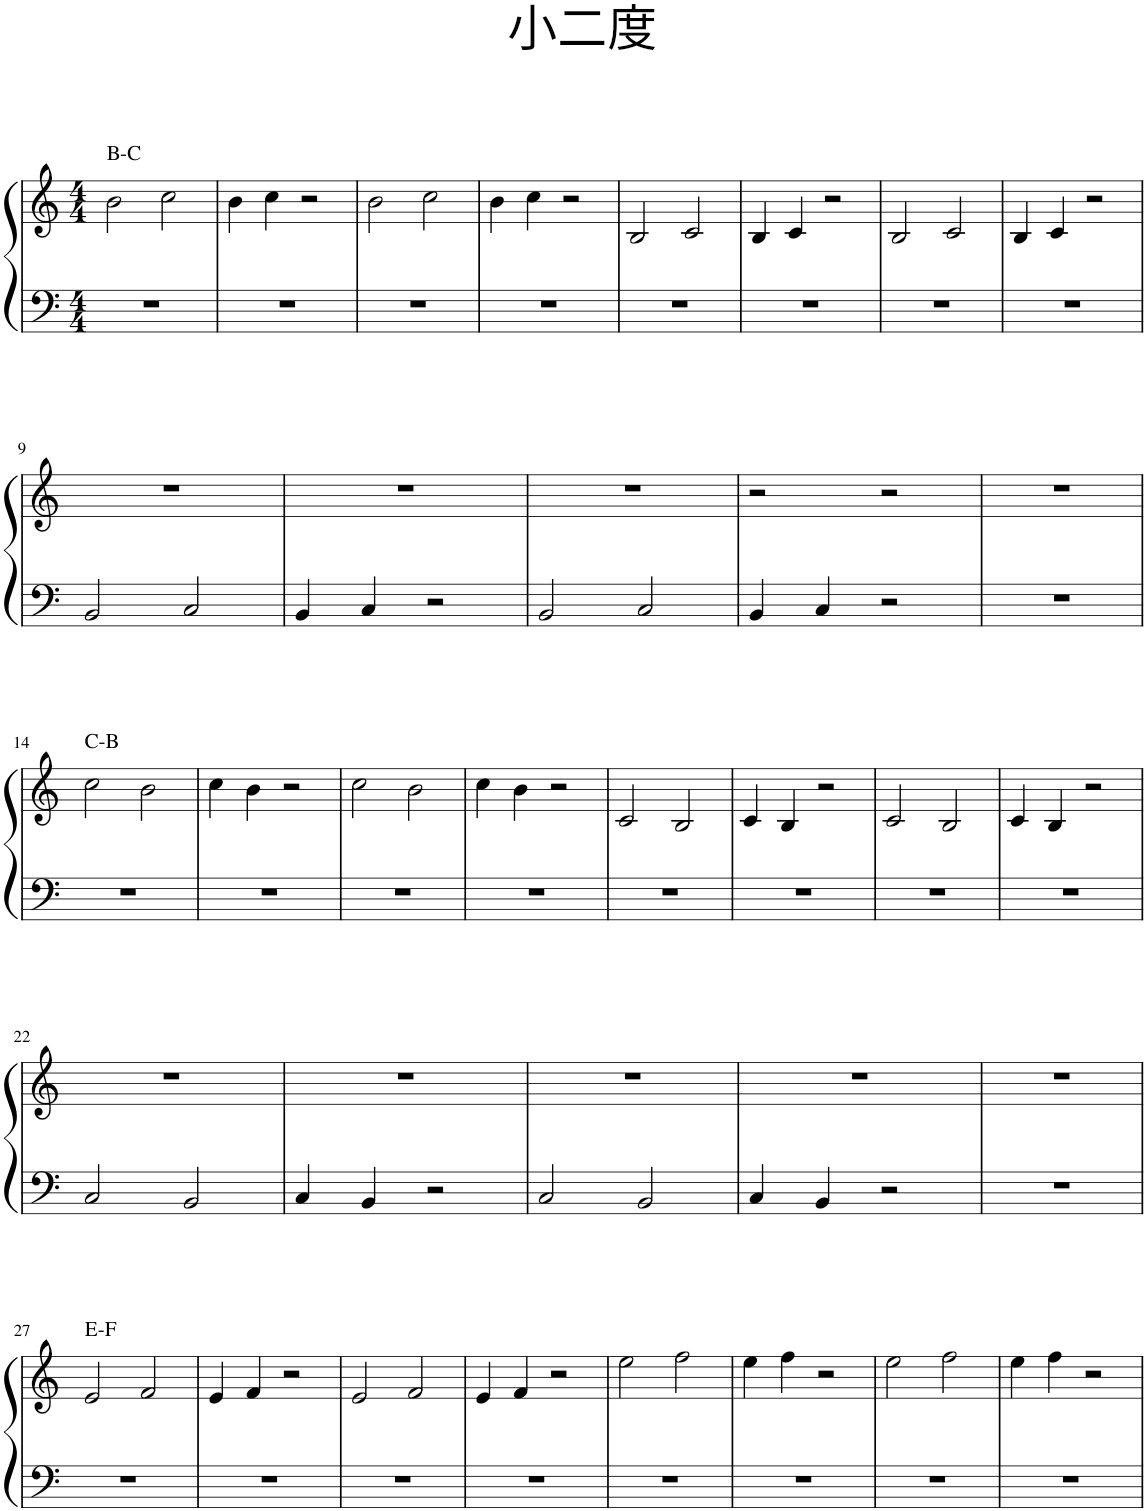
**kern	**kern
*part1	*part1
*staff2	*staff1
*I"钢琴	*
*clefF4	*clefG2
*k[]	*k[]
*M4/4	*M4/4
=1	=1
!	!LO:TX:a:t=B-C
1r	2b\
.	2cc\
=2	=2
1r	4b\
.	4cc\
.	2r
=3	=3
1r	2b\
.	2cc\
=4	=4
1r	4b\
.	4cc\
.	2r
=5	=5
1r	2B/
.	2c/
=6	=6
1r	4B/
.	4c/
.	2r
=7	=7
1r	2B/
.	2c/
=8	=8
1r	4B/
.	4c/
.	2r
!!LO:LB:g=z
=9	=9
2BB/	1r
2C/	.
=10	=10
4BB/	1r
4C/	.
2r	.
=11	=11
2BB/	1r
2C/	.
=12	=12
4BB/	2r
4C/	.
2r	2r
=13	=13
1r	1r
!!LO:LB:g=z
=14	=14
!	!LO:TX:a:t=C-B
1r	2cc\
.	2b\
=15	=15
1r	4cc\
.	4b\
.	2r
=16	=16
1r	2cc\
.	2b\
=17	=17
1r	4cc\
.	4b\
.	2r
=18	=18
1r	2c/
.	2B/
=19	=19
1r	4c/
.	4B/
.	2r
=20	=20
1r	2c/
.	2B/
=21	=21
1r	4c/
.	4B/
.	2r
!!LO:LB:g=z
=22	=22
2C/	1r
2BB/	.
=23	=23
4C/	1r
4BB/	.
2r	.
=24	=24
2C/	1r
2BB/	.
=25	=25
4C/	1r
4BB/	.
2r	.
=26	=26
1r	1r
!!LO:LB:g=z
=27	=27
!	!LO:TX:a:t=E-F
1r	2e/
.	2f/
=28	=28
1r	4e/
.	4f/
.	2r
=29	=29
1r	2e/
.	2f/
=30	=30
1r	4e/
.	4f/
.	2r
=31	=31
1r	2ee\
.	2ff\
=32	=32
1r	4ee\
.	4ff\
.	2r
=33	=33
1r	2ee\
.	2ff\
=34	=34
1r	4ee\
.	4ff\
.	2r
=	=
*-	*-
